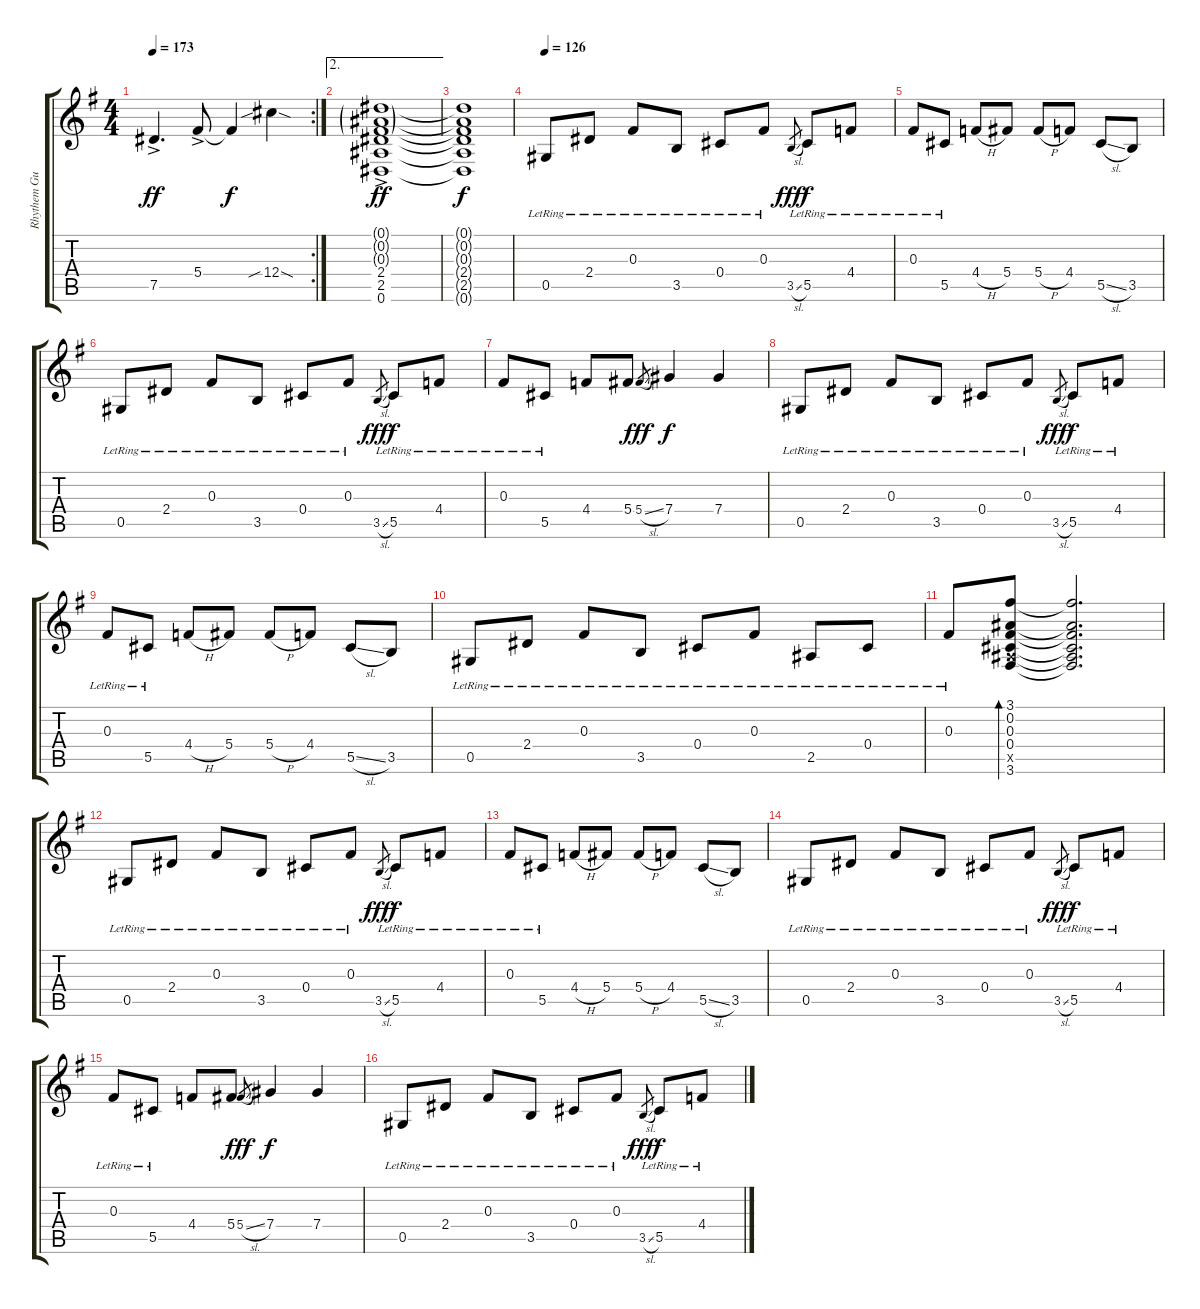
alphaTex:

\track ("Rhythem Guitar" "Rhythem Gu") {instrument acousticguitarsteel}
\staff {score tabs}
\tuning (Eb4 Bb3 Gb3 Db3 Ab2 Eb2) {hide}
\rc 2
\ts (4 4)
\tempo 173
\clef g2
\ks g
7.5{ac}.4{d dy ff} 5.4{ac}.8 5.4{t}.4{dy f} 12.4{sib sod}.4 |
\ae 2
(0.1{g} 0.2{g} 0.3{g} 2.4 2.5 0.6{ac}).1{dy ff} |
(0.1{t} 0.2{t} 0.3{t} 2.4{t} 2.5{t} 0.6{t}).1{dy f} |
\tempo 126
0.5{lr}.8{balance 12} 2.4{lr}.8 0.3{lr}.8 3.5{lr}.8 0.4{lr}.8 0.3{lr}.8 3.5{sl}.8{gr dy fff} 5.5{lr}.8{dy f} 4.4{lr}.8 |
0.3{lr}.8 5.5{lr}.8 4.4{h}.8 5.4.8 5.4{h}.8 4.4.8 5.5{sl}.8 3.5.8 |
0.5{lr}.8 2.4{lr}.8 0.3{lr}.8 3.5{lr}.8 0.4{lr}.8 0.3{lr}.8 3.5{sl}.8{gr dy fff} 5.5{lr}.8{dy f} 4.4{lr}.8 |
0.3{lr}.8 5.5{lr}.8 4.4.8 5.4.8 5.4{sl}.8{gr dy fff} 7.4.4{dy f} 7.4.4 |
0.5{lr}.8 2.4{lr}.8 0.3{lr}.8 3.5{lr}.8 0.4{lr}.8 0.3{lr}.8 3.5{sl}.8{gr dy fff} 5.5{lr}.8{dy f} 4.4{lr}.8 |
0.3{lr}.8 5.5{lr}.8 4.4{h}.8 5.4.8 5.4{h}.8 4.4.8 5.5{sl}.8 3.5.8 |
0.5{lr}.8 2.4{lr}.8 0.3{lr}.8 3.5{lr}.8 0.4{lr}.8 0.3{lr}.8 2.5{lr}.8 0.4{lr}.8 |
0.3{lr}.8 (3.1 0.2 0.3 0.4 2.5{x} 3.6).8{bd 240} (3.1{t} 0.2{t} 0.3{t} 0.4{t} 2.5{t} 3.6{t}).2{d} |
0.5{lr}.8 2.4{lr}.8 0.3{lr}.8 3.5{lr}.8 0.4{lr}.8 0.3{lr}.8 3.5{sl}.8{gr dy fff} 5.5{lr}.8{dy f} 4.4{lr}.8 |
0.3{lr}.8 5.5{lr}.8 4.4{h}.8 5.4.8 5.4{h}.8 4.4.8 5.5{sl}.8 3.5.8 |
0.5{lr}.8 2.4{lr}.8 0.3{lr}.8 3.5{lr}.8 0.4{lr}.8 0.3{lr}.8 3.5{sl}.8{gr dy fff} 5.5{lr}.8{dy f} 4.4{lr}.8 |
0.3{lr}.8 5.5{lr}.8 4.4.8 5.4.8 5.4{sl}.8{gr dy fff} 7.4.4{dy f} 7.4.4 |
0.5{lr}.8 2.4{lr}.8 0.3{lr}.8 3.5{lr}.8 0.4{lr}.8 0.3{lr}.8 3.5{sl}.8{gr dy fff} 5.5{lr}.8{dy f} 4.4{lr}.8
